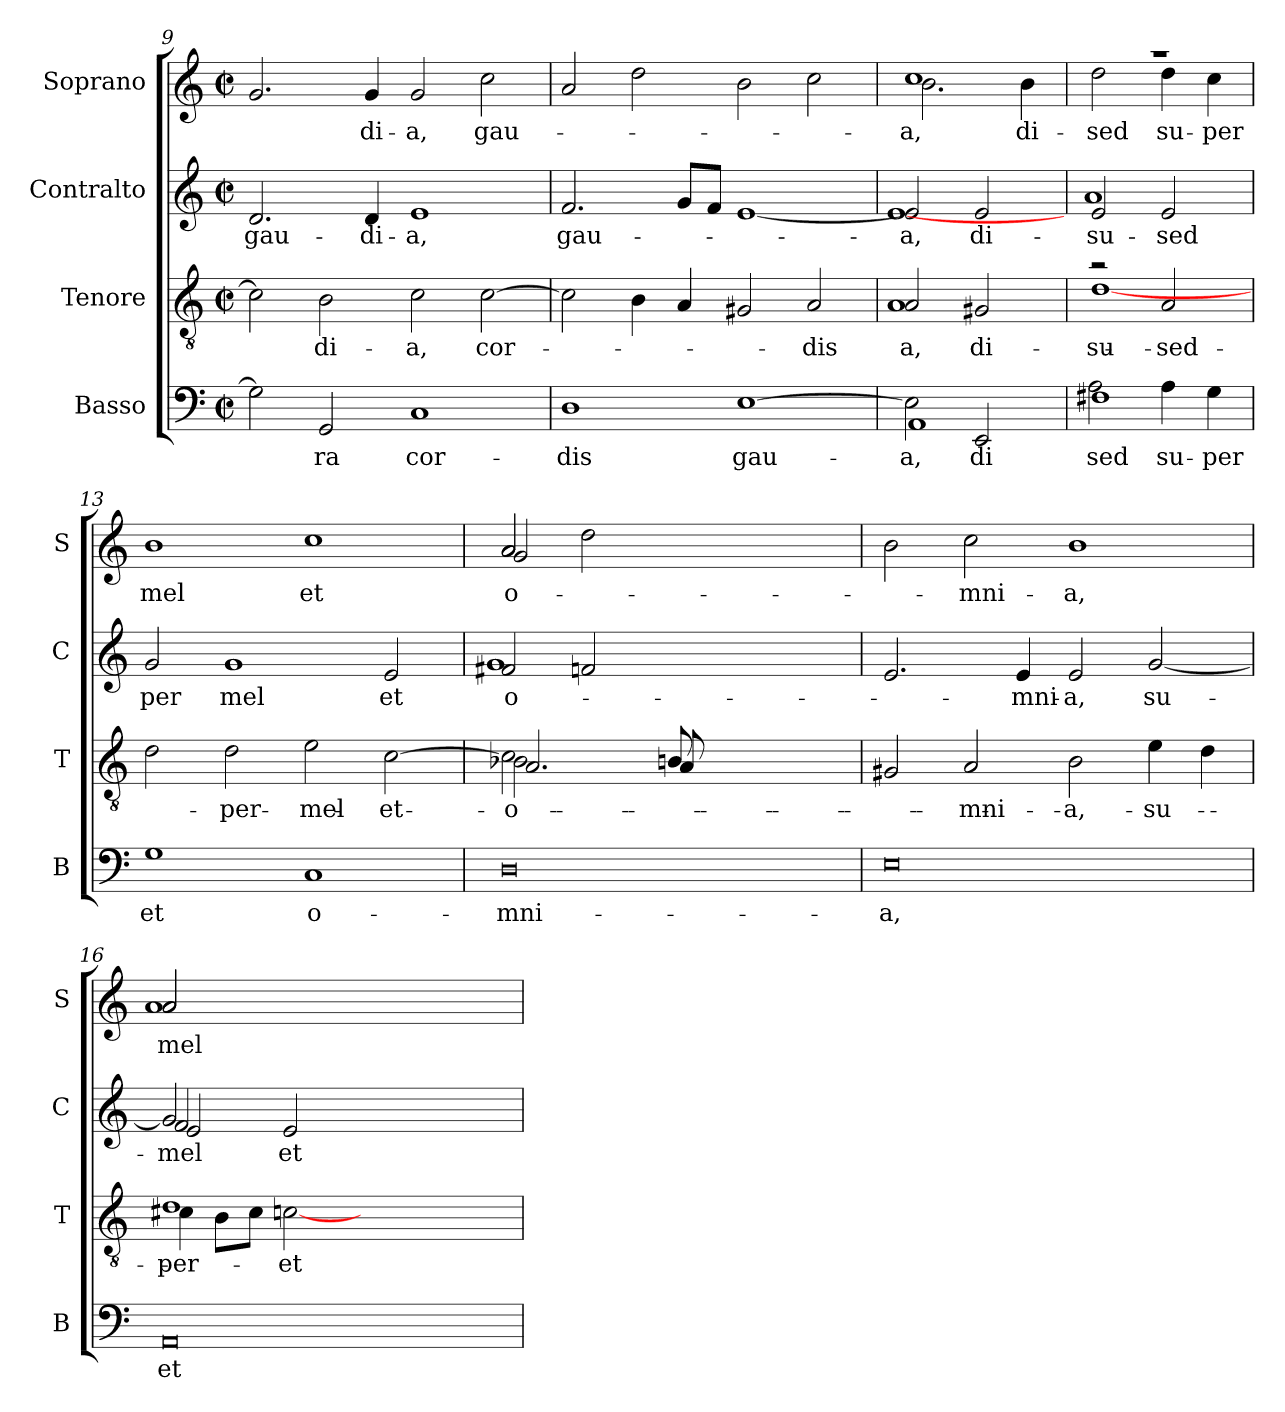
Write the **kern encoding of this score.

**kern	**text	**kern	**text	**kern	**text	**kern	**text
*part4	*part4	*part3	*part3	*part2	*part2	*part1	*part1
*staff4	*staff4	*staff3	*staff3	*staff2	*staff2	*staff1	*staff1
*I"Basso	*	*I"Tenore	*	*I"Contralto	*	*I"Soprano	*
*I'B	*	*I'T	*	*I'C	*	*I'S	*
*clefF4	*	*clefGv2	*	*clefG2	*	*clefG2	*
*k[]	*	*k[]	*	*k[]	*	*k[]	*
*C:	*	*C:	*	*C:	*	*C:	*
*M2/2	*	*M2/2	*	*M2/2	*	*M2/2	*
*met(c|)	*	*met(c|)	*	*met(c|)	*	*met(c|)	*
=9	=9	=9	=9	=9	=9	=9	=9
!	!	!	!	!	!LO:LY:b	!	!
2G\]	.	2c\]	.	2.d/	gau-	2.g/	.
!	!LO:LY:b	!	!LO:LY:b	!	!	!	!
2GG/	-ra	2B\	-di-	.	.	.	.
!	!	!	!	!	!LO:LY:b	!	!LO:LY:b
.	.	.	.	4d/	-di-	4g/	-di-
!	!LO:LY:b	!	!LO:LY:b	!	!LO:LY:b	!	!LO:LY:b
1C	cor-	2c\	-a,	1e	-a,	2g/	-a,
!	!	!	!LO:LY:b	!	!	!	!LO:LY:b
.	.	[>2c\	cor-	.	.	2cc\	gau-
=10	=10	=10	=10	=10	=10	=10	=10
!	!LO:LY:b	!	!	!	!LO:LY:b	!	!
1D	-dis	2c\]	.	2.f/	gau-	2a/	.
.	.	4B\	.	.	.	2dd\	.
.	.	4A/	.	8g/L	.	.	.
.	.	.	.	8f/J	.	.	.
!	!LO:LY:b	!	!	!	!	!	!
[>1E	gau-	2G#X/	.	[>1e	.	2b\	.
!	!	!	!LO:LY:b	!	!	!	!
.	.	2A/	-dis	.	.	2cc\	.
!!LO:PB:g=z
=11	=11	=11	=11	=11	=11	=11	=11
*^	*	*	*	*	*	*	*
!	!	!LO:LY:b	!	!LO:LY:b	!	!	!	!
*	*	*	*^	*	*	*	*	*
!	!	!	!	!	!LO:LY:b	!	!LO:LY:b	!	!LO:LY:b
*	*	*	*	*	*	*^	*	*^	*
2E\]	1AA	a,	2A/	1A	-a,	2e/]	[<1e	-a,	1cc	2.b\	-a,
!	!	!LO:LY:b	!	!	!LO:LY:b	!	!	!LO:LY:b	!	!	!
2EE/	.	-di	2G#X/	.	-di-	2e/	.	-di-	.	.	.
!	!	!	!	!	!	!	!	!	!	!	!LO:LY:b
.	.	.	.	.	.	.	.	.	.	4b\	di-
=12	=12	=12	=12	=12	=12	=12	=12	=12	=12	=12	=12
!	!	!LO:LY:b	!	!	!	!	!	!	!	!	!
!	!	!LO:LY:b	!	!	!LO:LY:b	!	!	!LO:LY:b	!	!	!LO:LY:b
1F#X	2A\	sed	2ra	[>1d	su-	2e/	1a	su-	1raa	2dd\	-sed
!	!	!LO:LY:b	!	!	!LO:LY:b	!	!	!LO:LY:b	!	!	!LO:LY:b
.	4A\	su-	2A/	.	sed	2e/	.	sed	.	4dd\	su-
!	!	!LO:LY:b:rj	!	!	!	!	!	!	!	!	!LO:LY:b:rj
.	4G\	-per	.	.	.	.	.	.	.	4cc\	-per
*	*	*	*v	*v	*	*	*	*	*	*	*
*	*	*	*	*	*v	*v	*	*	*	*
=13	=13	=13	=13	=13	=13	=13	=13	=13	=13
!	!	!LO:LY:b	!	!	!	!LO:LY:b	!	!	!LO:LY:b
*v	*v	*	*	*	*	*	*v	*v	*
1G	et	2d\	.	2g/	-per	1b	mel
!	!	!	!LO:LY:b	!	!LO:LY:b	!	!
.	.	2d\	-per	1g	mel	.	.
!	!LO:LY:b:rj	!	!LO:LY:b	!	!	!	!LO:LY:b
1C	o-	2e\	mel	.	.	1cc	et
!	!	!	!LO:LY:b	!	!LO:LY:b	!	!
.	.	[>2c\	et	2e/	et	.	.
=14	=14	=14	=14	=14	=14	=14	=14
!	!LO:LY:b	!	!LO:LY:b	!	!LO:LY:b	!	!LO:LY:b
*	*	*^	*	*^	*	*^	*
*	*	*	*^	*	*	*	*	*	*^	*
*	*	*	*	*^	*	*	*	*	*	*	*	*
0D	-mni-	2c\]	2B-X\	2.A/	2..ryy	o-	2f#X/	1g	o-	2a/	2g/	2a/	o-
.	.	1ryy	1ryy	.	.	.	2fn/	.	.	1ryy	1ryy	2dd\	.
.	.	.	.	8ryy	.	.	.	.	.	.	.	.	.
.	.	.	.	8Bn/	8A/	.	.	.	.	.	.	.	.
.	.	.	.	1ryy	1ryy	.	1ryy	1ryy	.	.	.	1ryy	.
.	.	2ryy	2ryy	.	.	.	.	.	.	2ryy	2ryy	.	.
*	*	*	*v	*v	*v	*	*	*	*	*	*v	*v	*
*	*	*	*	*	*v	*v	*	*	*	*
=15	=15	=15	=15	=15	=15	=15	=15	=15	=15
!	!LO:LY:b:rj	!	!	!	!	!	!	!	!
*	*	*v	*v	*	*	*	*v	*v	*
0E	-a,	2G#X/	.	2.e/	.	2b\	.
!	!	!	!LO:LY:b	!	!	!	!LO:LY:b
.	.	2A/	-mni-	.	.	2cc\	-mni-
!	!	!	!	!	!LO:LY:b	!	!
.	.	.	.	4e/	-mni-	.	.
!	!	!	!LO:LY:b	!	!LO:LY:b	!	!LO:LY:b
.	.	2B\	-a,	2e/	-a,	1b	-a,
!	!	!	!LO:LY:b	!	!LO:LY:b	!	!
.	.	4e\	su-	[<2g/	su-	.	.
.	.	4d\	.	.	.	.	.
!!LO:LB:g=z
=16	=16	=16	=16	=16	=16	=16	=16
!	!LO:LY:b:rj	!	!LO:LY:b	!	!	!	!
*	*	*^	*	*	*	*	*
!	!	!	!	!LO:LY:b	!	!LO:LY:b	!	!
*	*	*	*	*	*^	*	*	*
*	*	*	*	*	*	*^	*	*	*
!	!	!	!	!	!	!	!	!LO:LY:b	!	!LO:LY:b
*	*	*	*	*	*	*	*	*	*^	*
!	!	!	!	!	!	!	!	!	!	!	!LO:LY:b
*	*	*	*	*	*	*	*	*	*	*^	*
!	!	!	!	!	!	!	!	!	!	!	!	!LO:LY:b
0AA	et	1d	4c#X\	per	2g/]	2f/	2e/	mel	2a/	2a/	1a	mel
.	.	.	8B\L	.	.	.	.	.	.	.	.	.
.	.	.	8c#\J	.	.	.	.	.	.	.	.	.
!	!	!	!	!LO:LY:b	!	!	!	!LO:LY:b	!	!	!	!
.	.	.	[>2cn\	et	1ryy	1ryy	2e/	et	1ryy	1ryy	.	.
.	.	1ryy	1ryy	.	.	.	1ryy	.	.	.	1ryy	.
.	.	.	.	.	2ryy	2ryy	.	.	2ryy	2ryy	.	.
*	*	*v	*v	*	*	*	*	*	*v	*v	*v	*
*	*	*	*	*v	*v	*v	*	*	*
=	=	=	=	=	=	=	=
*-	*-	*-	*-	*-	*-	*-	*-
